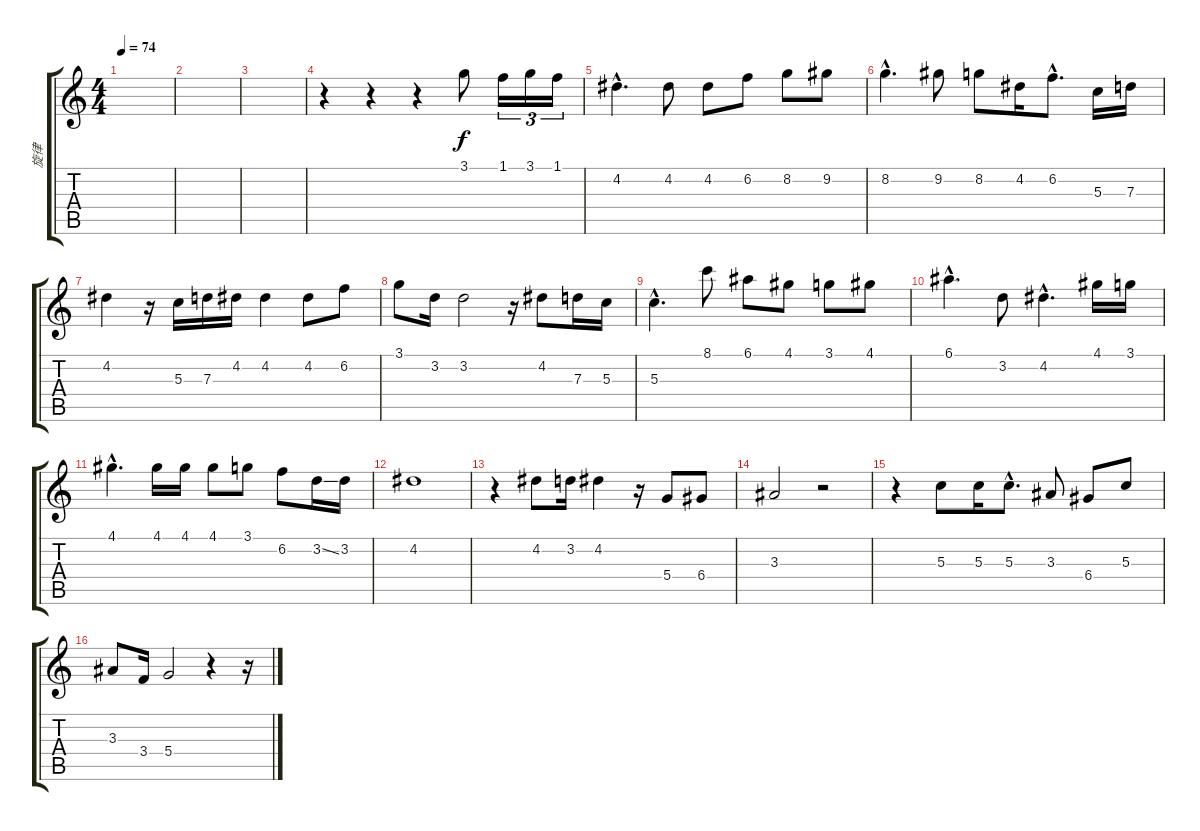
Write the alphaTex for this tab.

\track ("旋律" "旋律") {instrument electricguitarmuted}
\staff {score tabs}
\tuning (E4 B3 G3 D3 A2 E2) {hide}
\ts (4 4)
\tempo 74
\clef g2
\ks c
|
|
|
r.4 r.4 r.4 3.1.8 1.1.16{tu (3 2)} 3.1.16{tu (3 2)} 1.1.16{tu (3 2)} |
4.2{hac}.4{d} 4.2.8 4.2.8 6.2.8 8.2.8 9.2.8 |
8.2{hac}.4{d} 9.2.8 8.2.8 4.2.16 6.2{hac}.8{d} 5.3.16 7.3.16 |
4.2.4 r.16 5.3.16 7.3.16 4.2.16 4.2.4 4.2.8 6.2.8 |
3.1.8 3.2.16 3.2.2 r.16 4.2.8 7.3.16 5.3.16 |
5.3{hac}.4{d} 8.1.8 6.1.8 4.1.8 3.1.8 4.1.8 |
6.1{hac}.4{d} 3.2.8 4.2{hac}.4{d} 4.1.16 3.1.16 |
4.1{hac}.4{d} 4.1.16 4.1.16 4.1.8 3.1.8 6.2.8 3.2{ss}.16 3.2.16 |
4.2.1 |
r.4 4.2.8 3.2.16 4.2.4 r.16 5.4.8 6.4.8 |
3.3.2 r.2 |
r.4 5.3.8 5.3.16 5.3{hac}.8{d} 3.3.8 6.4.8 5.3.8 |
3.3.8 3.4.16 5.4.2 r.4 r.16
